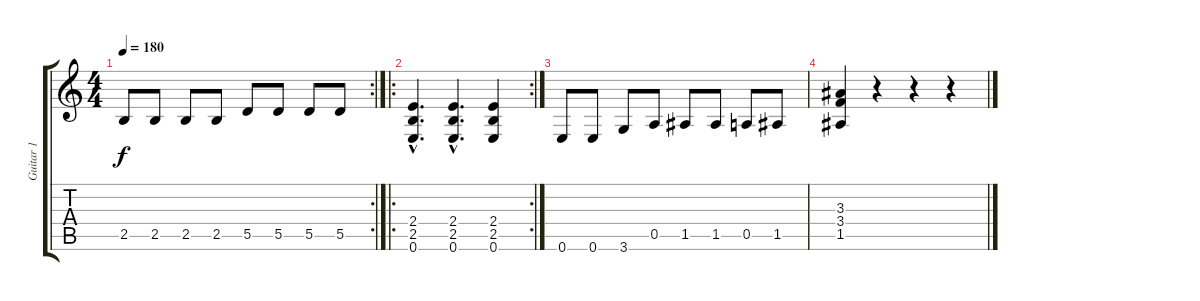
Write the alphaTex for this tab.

\track ("Guitar 1" "Guitar 1") {instrument distortionguitar}
\staff {score tabs}
\tuning (E4 B3 G3 D3 A2 E2) {hide}
\rc 2
\ts (4 4)
\tempo 180
\clef g2
\ks c
2.5.8{dy f} 2.5.8 2.5.8 2.5.8 5.5.8 5.5.8 5.5.8 5.5.8 |
\ro
\rc 2
(2.4{hac} 2.5{hac} 0.6{hac}).4{d} (2.4{hac} 2.5{hac} 0.6{hac}).4{d} (2.4 2.5 0.6).4 |
0.6.8 0.6.8 3.6.8 0.5.8 1.5.8 1.5.8 0.5.8 1.5.8 |
(3.3 3.4 1.5).4 r.4 r.4 r.4
